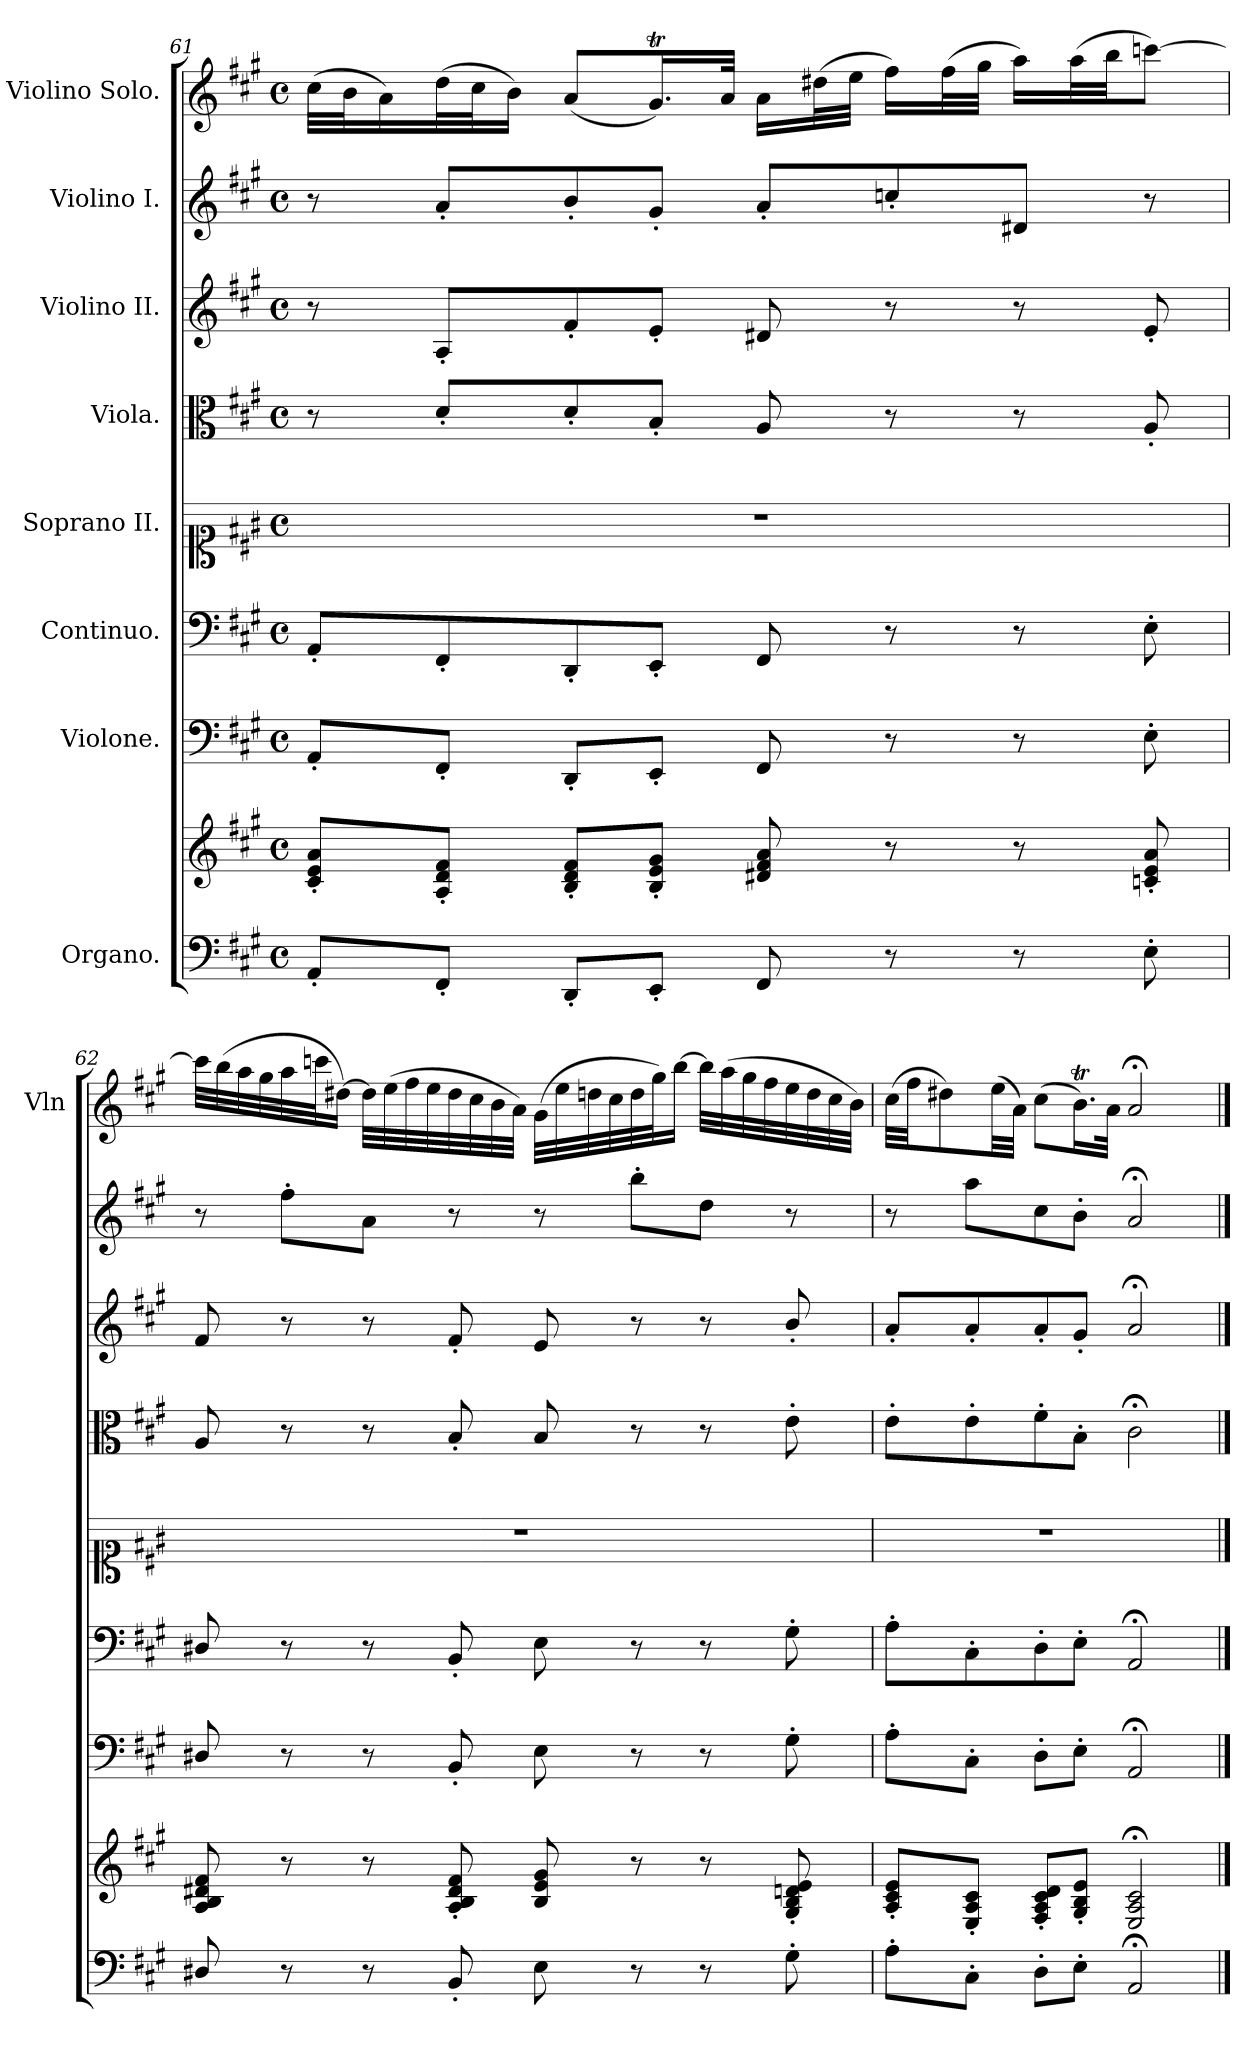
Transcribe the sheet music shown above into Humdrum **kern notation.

**kern	**kern	**kern	**kern	**kern	**kern	**kern	**kern	**kern
*part8	*part8	*part7	*part6	*part5	*part4	*part3	*part2	*part1
*staff9	*staff8	*staff7	*staff6	*staff5	*staff4	*staff3	*staff2	*staff1
*I"Organo.	*	*I"Violone.	*I"Continuo.	*I"Soprano II.	*I"Viola.	*I"Violino II.	*I"Violino I.	*I"Violino Solo.
*	*	*	*	*	*	*	*	*I'Vln
!!LO:LB:g=z
*clefF4	*clefG2	*clefF4	*clefF4	*clefC1	*clefC3	*clefG2	*clefG2	*clefG2
*	*	*ITrd7c12	*	*	*	*	*	*
*k[f#c#g#]	*k[f#c#g#]	*k[f#c#g#]	*k[f#c#g#]	*k[f#c#g#]	*k[f#c#g#]	*k[f#c#g#]	*k[f#c#g#]	*k[f#c#g#]
*M4/4	*M4/4	*M4/4	*M4/4	*M4/4	*M4/4	*M4/4	*M4/4	*M4/4
*met(c)	*met(c)	*met(c)	*met(c)	*met(c)	*met(c)	*met(c)	*met(c)	*met(c)
=61	=61	=61	=61	=61	=61	=61	=61	=61
8AA'/L	8c#'/ 8e'/ 8a'/L	8AAA'/L	8AA'/L	1r	8r	8r	8r	(32cc#\LLL
.	.	.	.	.	.	.	.	32b\J
.	.	.	.	.	.	.	.	16a\)
8FF#'/J	8A'/ 8d'/ 8f#'/J	8FFF#'/J	8FF#'/	.	8d'/L	8A'/L	8a'/L	(32dd\L
.	.	.	.	.	.	.	.	32cc#\J
.	.	.	.	.	.	.	.	16b\JJ)
8DD'/L	8B'/ 8d'/ 8f#'/L	8DDD'/L	8DD'/	.	8d'/	8f#'/	8b'/	(8a/L
8EE'/J	8B'/ 8e'/ 8g#'/J	8EEE'/J	8EE'/J	.	8B'/J	8e'/J	8g#'/J	16.g#t/L)
.	.	.	.	.	.	.	.	32a/JJk
8FF#/	8d#X/ 8f#/ 8a/	8FFF#/	8FF#/	.	8A/	8d#X/	8a'/L	16a\LL
.	.	.	.	.	.	.	.	(32dd#X\L
.	.	.	.	.	.	.	.	32ee\JJJ
8r	8r	8r	8r	.	8r	8r	8ccn'/	16ff#\LL)
.	.	.	.	.	.	.	.	(32ff#\L
.	.	.	.	.	.	.	.	32gg#\JJJ
8r	8r	8r	8r	.	8r	8r	8d#X/J	16aa\LL)
.	.	.	.	.	.	.	.	(32aa\L
.	.	.	.	.	.	.	.	32bb\JJ
8E'\	8cn/' 8e/' 8a/'	8EE'\	8E'\	.	8A'/	8e'/	8r	[8cccn\J)
=62	=62	=62	=62	=62	=62	=62	=62	=62
8D#X/	8A/ 8B/ 8d#X/ 8f#/	8DD#X/	8D#X/	1r	8A/	8f#/	8r	32ccc\LLL]
.	.	.	.	.	.	.	.	(32bb\
.	.	.	.	.	.	.	.	32aa\
.	.	.	.	.	.	.	.	32gg#\
8r	8r	8r	8r	.	8r	8r	8ff#'\L	32aa\
.	.	.	.	.	.	.	.	32cccn\J
.	.	.	.	.	.	.	.	[16dd#X\JJ)
8r	8r	8r	8r	.	8r	8r	8a\J	32dd#\LLL]
.	.	.	.	.	.	.	.	(32ee\
.	.	.	.	.	.	.	.	32ff#\
.	.	.	.	.	.	.	.	32ee\
8BB'/	8A/' 8B/' 8d#/' 8f#/'	8BBB'/	8BB'/	.	8B'/	8f#'/	8r	32dd#\
.	.	.	.	.	.	.	.	32cc#\
.	.	.	.	.	.	.	.	32b\
.	.	.	.	.	.	.	.	32a\JJJ)
8E\	8B/ 8e/ 8g#/	8EE\	8E\	.	8B/	8e/	8r	(32g#\LLL
.	.	.	.	.	.	.	.	32ee\
.	.	.	.	.	.	.	.	32ddn\
.	.	.	.	.	.	.	.	32cc#\
8r	8r	8r	8r	.	8r	8r	8bb'\L	32dd\
.	.	.	.	.	.	.	.	32gg#\J)
.	.	.	.	.	.	.	.	[16bb\JJ
8r	8r	8r	8r	.	8r	8r	8dd\J	32bb\LLL]
.	.	.	.	.	.	.	.	(32aa\
.	.	.	.	.	.	.	.	32gg#\
.	.	.	.	.	.	.	.	32ff#\
8G#'\	8G#/' 8B/' 8dn/' 8e/'	8GG#'\	8G#'\	.	8e'\	8b'/	8r	32ee\
.	.	.	.	.	.	.	.	32dd\
.	.	.	.	.	.	.	.	32cc#\
.	.	.	.	.	.	.	.	32b\JJJ)
=63	=63	=63	=63	=63	=63	=63	=63	=63
*	*	*	*	*	*	*	*	*MM50
8A'\L	8A'/ 8c#'/ 8e'/L	8AA'\L	8A'\L	1r	8e'\L	8a'/L	8r	(32cc#\LLL
.	.	.	.	.	.	.	.	32ff#\JJ
.	.	.	.	.	.	.	.	8dd#X\)
8C#'\J	8E'/ 8A'/ 8c#'/J	8CC#'\J	8C#'\	.	8e'\	8a'/	8aa\L	.
.	.	.	.	.	.	.	.	(32ee\LL
.	.	.	.	.	.	.	.	32a\JJJ)
8D'\L	8F#'/ 8A'/ 8c#'/ 8d'/L	8DD'\L	8D'\	.	8f#'\	8a'/	8cc#\	(8cc#\L
8E'\J	8G#'/ 8B'/ 8e'/J	8EE'\J	8E'\J	.	8B'\J	8g#'/J	8b'\J	16.bT\L)
*	*	*	*	*	*	*	*	*MM30
.	.	.	.	.	.	.	.	32a\JJk
2AA;</	2E/;< 2A/;< 2c#/;<	2AAA;</	2AA;</	.	2c#;<\	2a;</	2a;</	2a;</
==	==	==	==	==	==	==	==	==
*-	*-	*-	*-	*-	*-	*-	*-	*-
